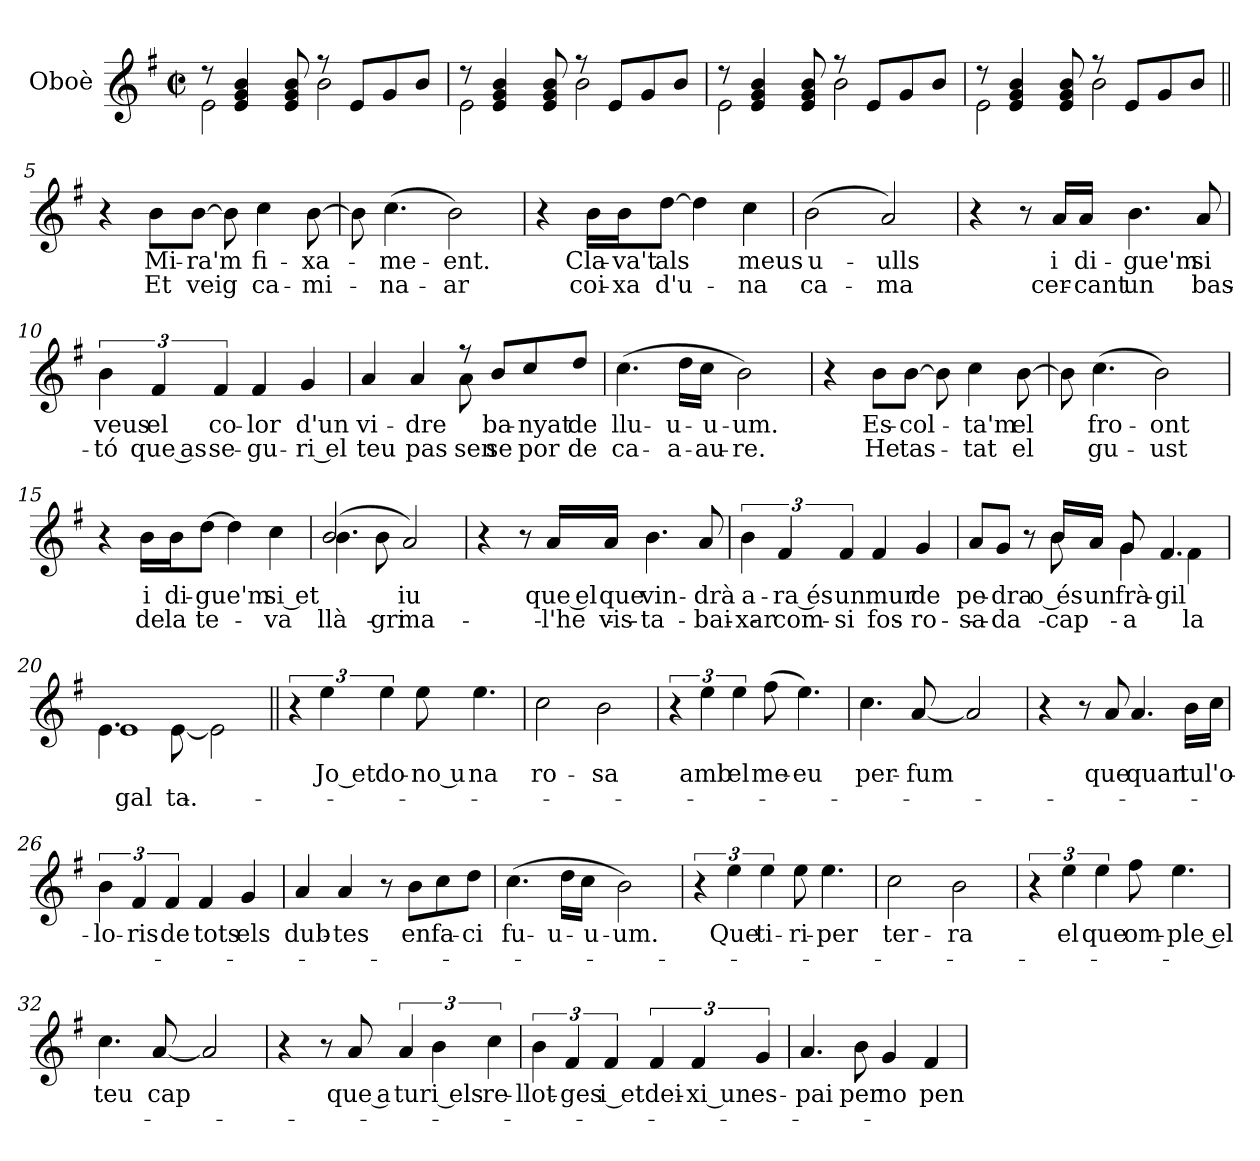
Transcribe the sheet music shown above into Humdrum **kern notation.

**kern	**text	**text
*part1	*part1	*part1
*staff1	*staff1	*staff1
*I"Oboè	*	*
*I'Ob.	*	*
*clefG2	*	*
*k[f#]	*	*
*M2/2	*	*
*met(c|)	*	*
*MM115	*	*
=1	=1	=1
*^	*	*
8r	2e\	.	.
4e/ 4g/ 4b/	.	.	.
8e/ 8g/ 8b/	.	.	.
8r	2b\	.	.
8e/L	.	.	.
8g/	.	.	.
8b/J	.	.	.
=2	=2	=2	=2
8r	2e\	.	.
4e/ 4g/ 4b/	.	.	.
8e/ 8g/ 8b/	.	.	.
8r	2b\	.	.
8e/L	.	.	.
8g/	.	.	.
8b/J	.	.	.
=3	=3	=3	=3
8r	2e\	.	.
4e/ 4g/ 4b/	.	.	.
8e/ 8g/ 8b/	.	.	.
8r	2b\	.	.
8e/L	.	.	.
8g/	.	.	.
8b/J	.	.	.
=4	=4	=4	=4
8r	2e\	.	.
4e/ 4g/ 4b/	.	.	.
8e/ 8g/ 8b/	.	.	.
8r	2b\	.	.
8e/L	.	.	.
8g/	.	.	.
8b/J	.	.	.
*v	*v	*	*
!!LO:LB:g=z
=5||	=5||	=5||
4r	.	.
!	!LO:LY:b	!LO:LY:b
8b\L	Mi-	Et
!	!LO:LY:b	!LO:LY:b
[8b\J	-ra'm	veig
8b\]	.	.
!	!LO:LY:b	!LO:LY:b
4cc\	fi-	ca-
!	!LO:LY:b	!LO:LY:b
[8b\	-xa-	-mi-
=6	=6	=6
8b\]	.	.
!	!LO:LY:b	!LO:LY:b
(>4.cc\	-me-	-na-
!	!LO:LY:b	!LO:LY:b
2b\)	-ent.	-ar
=7	=7	=7
4r	.	.
!	!LO:LY:b	!LO:LY:b
16b\LL	Cla-	coi-
!	!LO:LY:b	!LO:LY:b
16b\J	-va't	-xa
!	!LO:LY:b	!LO:LY:b
[8dd\J	als	d'u-
4dd\]	.	.
!	!LO:LY:b	!LO:LY:b
4cc\	meus	-na
=8	=8	=8
!	!LO:LY:b	!LO:LY:b
(>2b\	u-	ca-
!	!LO:LY:b	!LO:LY:b
2a/)	-ulls	-ma
=9	=9	=9
4r	.	.
8r	.	.
!	!LO:LY:b	!LO:LY:b
16a/LL	i	cer-
!	!LO:LY:b	!LO:LY:b
16a/JJ	di-	-cant
!	!LO:LY:b	!LO:LY:b
4.b\	-gue'm	un
!	!LO:LY:b	!LO:LY:b
8a/	si	bas-
!!LO:LB:g=z
=10	=10	=10
!	!LO:LY:b	!LO:LY:b
6b\	veus	-tó
!	!LO:LY:b	!LO:LY:b
6f#/	el	que as
!	!LO:LY:b	!LO:LY:b
6f#/	co-	-se-
!	!LO:LY:b	!LO:LY:b
4f#/	-lor	-gu-
!	!LO:LY:b	!LO:LY:b
4g/	d'un	ri el
=11	=11	=11
!	!LO:LY:b	!LO:LY:b
*^	*	*
4a/	4ryy	vi-	teu
!	!	!LO:LY:b	!LO:LY:b
4a/	4ryy	-dre	pas
!	!	!	!LO:LY:b:color=#AA0000
8r	8ai\	.	sen
!	!	!LO:LY:b	!LO:LY:b
8b/L	8ryy	ba-	se
!	!	!LO:LY:b	!LO:LY:b
8cc/	4ryy	-nyat	por
!	!	!LO:LY:b	!LO:LY:b
8dd/J	.	de	de
*v	*v	*	*
=12	=12	=12
!	!LO:LY:b	!LO:LY:b
(>4.cc\	llu-	ca-
!	!LO:LY:b	!LO:LY:b
16dd\LL	-u-	-a-
!	!LO:LY:b	!LO:LY:b
16cc\JJ	-u-	-au-
!	!LO:LY:b	!LO:LY:b
2b\)	-um.	-re.
=13	=13	=13
4r	.	.
!	!LO:LY:b	!LO:LY:b
8b\L	Es-	He
!	!LO:LY:b	!LO:LY:b
[8b\J	-col-	tas-
8b\]	.	.
!	!LO:LY:b	!LO:LY:b
4cc\	-ta'm	-tat
!	!LO:LY:b	!LO:LY:b
[8b\	el	el
!!LO:LB:g=z
=14	=14	=14
8b\]	.	.
!	!LO:LY:b	!LO:LY:b
(>4.cc\	fro-	gu-
!	!LO:LY:b	!LO:LY:b
2b\)	-ont	-ust
=15	=15	=15
4r	.	.
!	!LO:LY:b	!LO:LY:b
16b\LL	i	de
!	!LO:LY:b	!LO:LY:b
16b\J	di-	la
!	!LO:LY:b	!LO:LY:b
[8dd\J	-gue'm	te-
4dd\]	.	.
!	!LO:LY:b	!LO:LY:b
4cc\	si et	-va
=16	=16	=16
!	!LO:LY:b	!
*^	*	*
!	!	!	!LO:LY:b:color=#AA0000
(>2b/	4.bi\	.	llà-
!	!	!	!LO:LY:b:color=#AA0000
.	8bi\	.	-gri-
!	!	!LO:LY:b	!LO:LY:b:color=#AA0000
2a/)	2ryy	-iu	-ma
*v	*v	*	*
=17	=17	=17
4r	.	.
8r	.	.
!	!LO:LY:b	!LO:LY:b
16a/LL	que el	l'he
!	!LO:LY:b	!LO:LY:b
16a/JJ	que	vis-
!	!LO:LY:b	!LO:LY:b
4.b\	vin-	-ta
!	!LO:LY:b	!LO:LY:b
8a/	-drà	bai-
!!LO:LB:g=z
=18	=18	=18
!	!LO:LY:b	!LO:LY:b
6b\	a-	-xar
!	!LO:LY:b	!LO:LY:b
6f#/	ra és	com
!	!LO:LY:b	!LO:LY:b
6f#/	un	si
!	!LO:LY:b	!LO:LY:b
4f#/	mur	fos
!	!LO:LY:b	!LO:LY:b
4g/	de	ro-
=19	=19	=19
!	!LO:LY:b	!LO:LY:b
*^	*	*
8a/L	8ryy	pe-	-sa-
!	!	!LO:LY:b	!LO:LY:b
8g/J	8ryy	-dra	-da
8r	8ryy	.	.
!	!	!LO:LY:b	!LO:LY:b:color=#AA0000
16b/LL	8b\	o és	cap
!	!	!LO:LY:b	!
16a/JJ	.	un	.
!	!	!LO:LY:b	!LO:LY:b:color=#AA0000
8g/	4g\	frà-	a
!	!	!LO:LY:b	!
4.f#/	.	-gil	.
!	!	!	!LO:LY:b:color=#AA0000
.	4f#\	.	la
=20	=20	=20	=20
!	!	!LO:LY:b	!
!	!	!	!LO:LY:b:color=#AA0000
1e	4.ei\	.	gal-
!	!	!	!LO:LY:b:color=#AA0000
.	[8ei\	.	-ta.
.	2ei\]	.	.
*v	*v	*	*
=21||	=21||	=21||
6r	.	.
!	!LO:LY:b	!
6ee\	Jo et	.
!	!LO:LY:b	!
6ee\	do-	.
!	!LO:LY:b	!
8ee\	no u	.
!	!LO:LY:b	!
4.ee\	-na	.
!!LO:LB:g=z
=22	=22	=22
!	!LO:LY:b	!
2cc\	ro-	.
!	!LO:LY:b	!
2b\	-sa	.
=23	=23	=23
6r	.	.
!	!LO:LY:b	!
6ee\	amb	.
!	!LO:LY:b	!
6ee\	el	.
!	!LO:LY:b	!
(>8ff#\	me-	.
!	!LO:LY:b	!
4.ee\)	-eu	.
=24	=24	=24
!	!LO:LY:b	!
4.cc\	per-	.
!	!LO:LY:b	!
[8a/	-fum	.
2a/]	.	.
=25	=25	=25
4r	.	.
8r	.	.
!	!LO:LY:b	!
8a/	que	.
!	!LO:LY:b	!
4.a/	quan	.
!	!LO:LY:b	!
16b\LL	tu	.
!	!LO:LY:b	!
16cc\JJ	l'o-	.
=26	=26	=26
!	!LO:LY:b	!
6b\	-lo-	.
!	!LO:LY:b	!
6f#/	-ris	.
!	!LO:LY:b	!
6f#/	de	.
!	!LO:LY:b	!
4f#/	tots	.
!	!LO:LY:b	!
4g/	els	.
!!LO:LB:g=z
=27	=27	=27
!	!LO:LY:b	!
4a/	dub-	.
!	!LO:LY:b	!
4a/	-tes	.
8r	.	.
!	!LO:LY:b	!
8b\L	en	.
!	!LO:LY:b	!
8cc\	fa-	.
!	!LO:LY:b	!
8dd\J	-ci	.
=28	=28	=28
!	!LO:LY:b	!
(>4.cc\	fu-	.
!	!LO:LY:b	!
16dd\LL	-u-	.
!	!LO:LY:b	!
16cc\JJ	-u-	.
!	!LO:LY:b	!
2b\)	-um.	.
=29	=29	=29
6r	.	.
!	!LO:LY:b	!
6ee\	Que	.
!	!LO:LY:b	!
6ee\	ti-	.
!	!LO:LY:b	!
8ee\	-ri-	.
!	!LO:LY:b	!
4.ee\	-per	.
=30	=30	=30
!	!LO:LY:b	!
2cc\	ter-	.
!	!LO:LY:b	!
2b\	-ra	.
=31	=31	=31
6r	.	.
!	!LO:LY:b	!
6ee\	el	.
!	!LO:LY:b	!
6ee\	que	.
!	!LO:LY:b	!
8ff#\	om-	.
!	!LO:LY:b	!
4.ee\	ple el	.
!!LO:LB:g=z
=32	=32	=32
!	!LO:LY:b	!
4.cc\	teu	.
!	!LO:LY:b	!
[8a/	cap	.
2a/]	.	.
=33	=33	=33
4r	.	.
8r	.	.
!	!LO:LY:b	!
8a/	que a	.
!	!LO:LY:b	!
6a/	-tu	.
!	!LO:LY:b	!
6b\	ri els	.
!	!LO:LY:b	!
6cc\	re-	.
=34	=34	=34
!	!LO:LY:b	!
6b\	-llot-	.
!	!LO:LY:b	!
6f#/	-ges	.
!	!LO:LY:b	!
6f#/	i et	.
!	!LO:LY:b	!
6f#/	dei-	.
!	!LO:LY:b	!
6f#/	xi un	.
!	!LO:LY:b	!
6g/	es-	.
=35	=35	=35
!	!LO:LY:b	!
4.a/	-pai	.
!	!LO:LY:b	!
8b\	per	.
!	!LO:LY:b	!
4g/	no	.
!	!LO:LY:b	!
4f#/	pen-	.
=	=	=
*-	*-	*-
